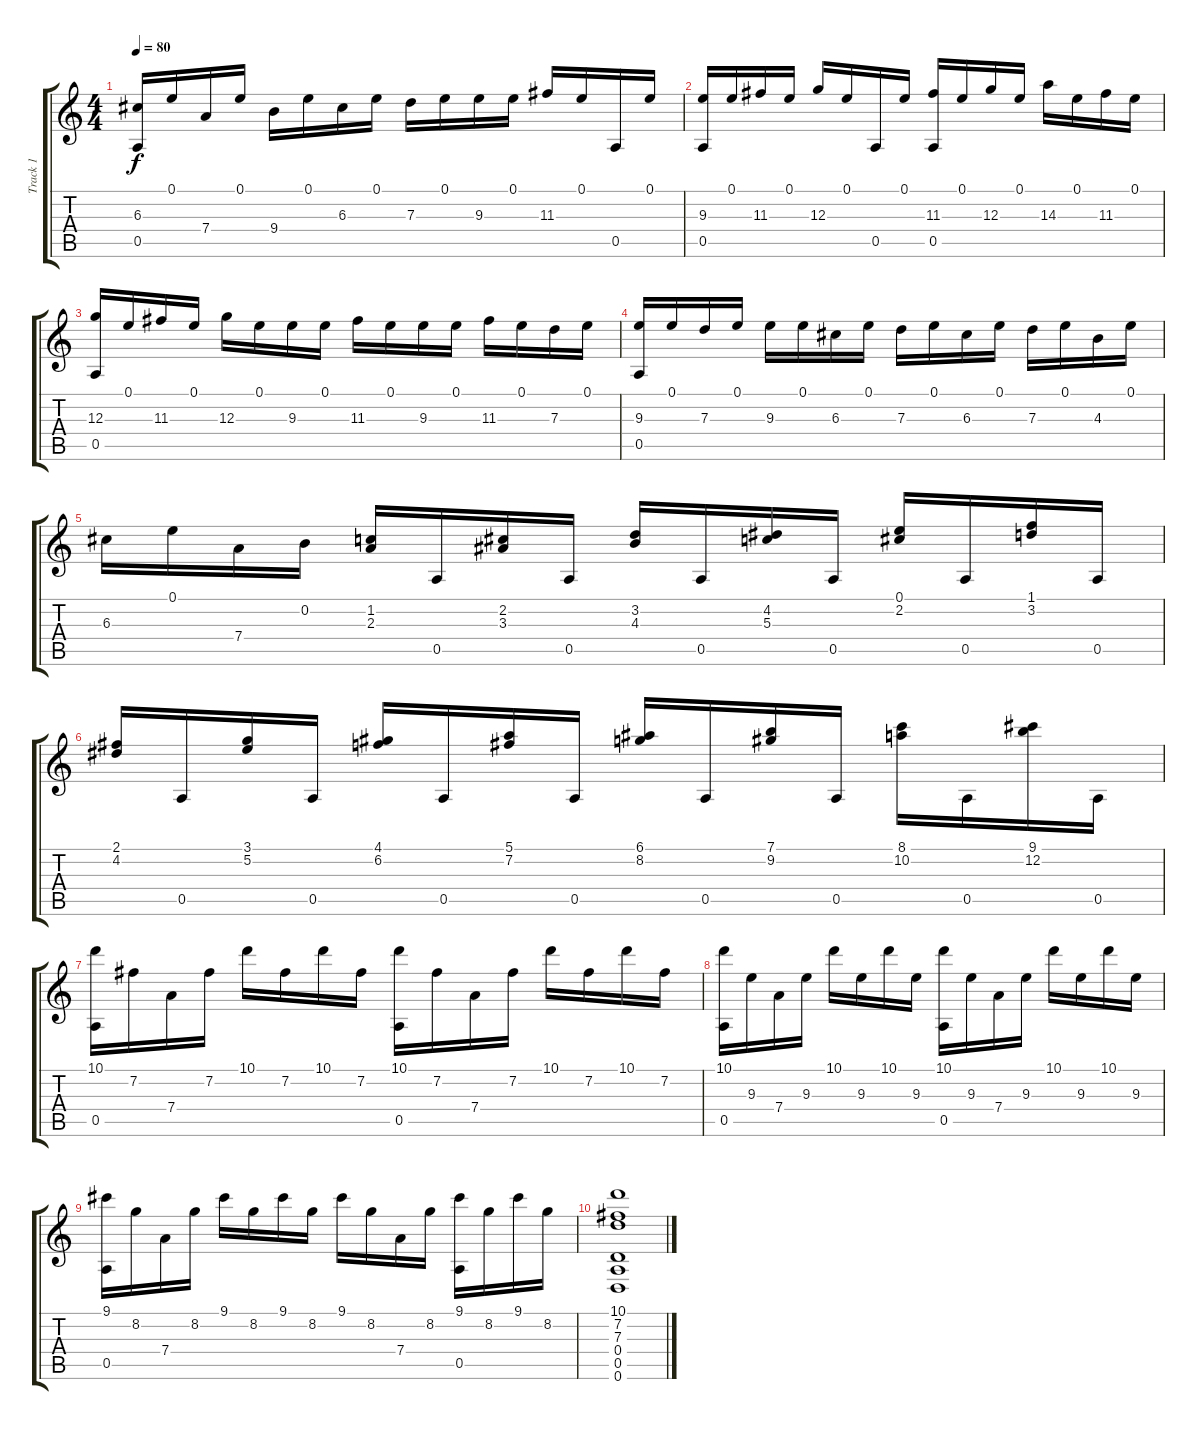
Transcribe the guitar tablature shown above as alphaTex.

\track ("Track 1" "Track 1") {instrument acousticguitarnylon}
\staff {score tabs}
\tuning (E4 B3 G3 D3 A2 D2) {hide}
\ts (4 4)
\tempo 80
\clef g2
\ks c
(6.3 0.5).16{dy f} 0.1.16 7.4.16 0.1.16 9.4.16 0.1.16 6.3.16 0.1.16 7.3.16 0.1.16 9.3.16 0.1.16 11.3.16 0.1.16 0.5.16 0.1.16 |
(9.3 0.5).16 0.1.16 11.3.16 0.1.16 12.3.16 0.1.16 0.5.16 0.1.16 (11.3 0.5).16 0.1.16 12.3.16 0.1.16 14.3.16 0.1.16 11.3.16 0.1.16 |
(12.3 0.5).16 0.1.16 11.3.16 0.1.16 12.3.16 0.1.16 9.3.16 0.1.16 11.3.16 0.1.16 9.3.16 0.1.16 11.3.16 0.1.16 7.3.16 0.1.16 |
(9.3 0.5).16 0.1.16 7.3.16 0.1.16 9.3.16 0.1.16 6.3.16 0.1.16 7.3.16 0.1.16 6.3.16 0.1.16 7.3.16 0.1.16 4.3.16 0.1.16 |
6.3.16 0.1.16 7.4.16 0.2.16 (1.2 2.3).16 0.5.16 (2.2 3.3).16 0.5.16 (3.2 4.3).16 0.5.16 (4.2 5.3).16 0.5.16 (0.1 2.2).16 0.5.16 (1.1 3.2).16 0.5.16 |
(2.1 4.2).16 0.5.16 (3.1 5.2).16 0.5.16 (4.1 6.2).16 0.5.16 (5.1 7.2).16 0.5.16 (6.1 8.2).16 0.5.16 (7.1 9.2).16 0.5.16 (8.1 10.2).16 0.5.16 (9.1 12.2).16 0.5.16 |
(10.1 0.5).16 7.2.16 7.4.16 7.2.16 10.1.16 7.2.16 10.1.16 7.2.16 (10.1 0.5).16 7.2.16 7.4.16 7.2.16 10.1.16 7.2.16 10.1.16 7.2.16 |
(10.1 0.5).16 9.3.16 7.4.16 9.3.16 10.1.16 9.3.16 10.1.16 9.3.16 (10.1 0.5).16 9.3.16 7.4.16 9.3.16 10.1.16 9.3.16 10.1.16 9.3.16 |
(9.1 0.5).16 8.2.16 7.4.16 8.2.16 9.1.16 8.2.16 9.1.16 8.2.16 9.1.16 8.2.16 7.4.16 8.2.16 (9.1 0.5).16 8.2.16 9.1.16 8.2.16 |
(10.1 7.2 7.3 0.4 0.5 0.6).1
